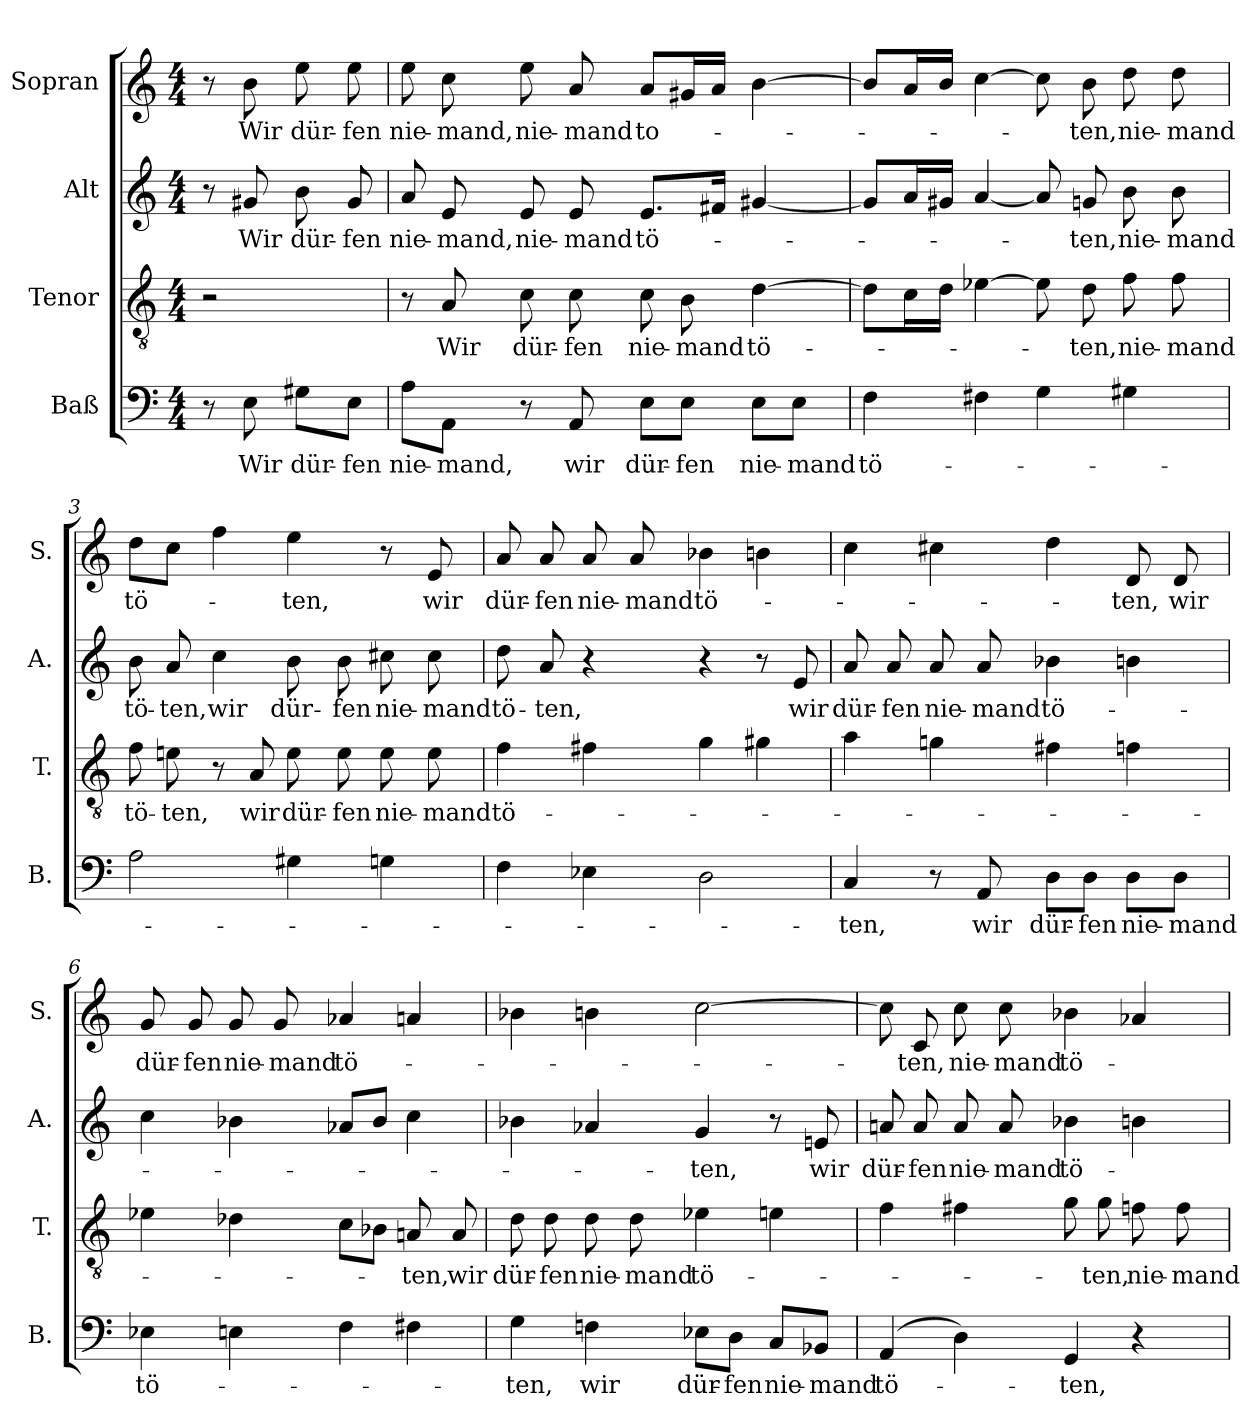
**kern	**text	**kern	**text	**kern	**text	**kern	**text
*part4	*part4	*part3	*part3	*part2	*part2	*part1	*part1
*staff4	*staff4	*staff3	*staff3	*staff2	*staff2	*staff1	*staff1
*I"Baß	*	*I"Tenor	*	*I"Alt	*	*I"Sopran	*
*I'B.	*	*I'T.	*	*I'A.	*	*I'S.	*
*clefF4	*	*clefGv2	*	*clefG2	*	*clefG2	*
*k[]	*	*k[]	*	*k[]	*	*k[]	*
*M4/4	*	*M4/4	*	*M4/4	*	*M4/4	*
=	=	=	=	=	=	=	=
8r	.	2r	.	8r	.	8r	.
!	!LO:LY:b	!	!	!	!LO:LY:b	!	!LO:LY:b
8E\	Wir	.	.	8g#X/	Wir	8b\	Wir
!	!LO:LY:b	!	!	!	!LO:LY:b	!	!LO:LY:b
8G#X\L	dür-	.	.	8b\	dür-	8ee\	dür-
!	!LO:LY:b	!	!	!	!LO:LY:b	!	!LO:LY:b
8E\J	-fen	.	.	8g#/	-fen	8ee\	-fen
=1	=1	=1	=1	=1	=1	=1	=1
!	!LO:LY:b	!	!	!	!LO:LY:b	!	!LO:LY:b
8A\L	nie-	8r	.	8a/	nie-	8ee\	nie-
!	!LO:LY:b	!	!LO:LY:b	!	!LO:LY:b	!	!LO:LY:b
8AA\J	-mand,	8A/	Wir	8e/	-mand,	8cc\	-mand,
!	!	!	!LO:LY:b	!	!LO:LY:b	!	!LO:LY:b
8r	.	8c\	dür-	8e/	nie-	8ee\	nie-
!	!LO:LY:b	!	!LO:LY:b	!	!LO:LY:b	!	!LO:LY:b
8AA/	wir	8c\	-fen	8e/	-mand	8a/	-mand
!	!LO:LY:b	!	!LO:LY:b	!	!LO:LY:b	!	!LO:LY:b
8E\L	dür-	8c\	nie-	8.e/L	tö-	8a/L	to-
!	!LO:LY:b	!	!LO:LY:b	!	!	!	!
8E\J	-fen	8B\	-mand	.	.	16g#X/L	.
.	.	.	.	16f#X/Jk	.	16a/JJ	.
!	!LO:LY:b	!	!LO:LY:b	!	!	!	!
8E\L	nie-	[4d\	tö-	[4g#X/	.	[4b\	.
!	!LO:LY:b	!	!	!	!	!	!
8E\J	-mand	.	.	.	.	.	.
=2	=2	=2	=2	=2	=2	=2	=2
!	!LO:LY:b	!	!	!	!	!	!
4F\	tö-	8d\L]	.	8g#/L]	.	8b/L]	.
.	.	16c\L	.	16a/L	.	16a/L	.
.	.	16d\JJ	.	16g#X/JJ	.	16b/JJ	.
4F#X\	.	[4e-X\	.	[4a/	.	[4cc\	.
4G\	.	8e-\]	.	8a/]	.	8cc\]	.
!	!	!	!LO:LY:b	!	!LO:LY:b	!	!LO:LY:b
.	.	8d\	-ten,	8gn/	-ten,	8b\	-ten,
!	!	!	!LO:LY:b	!	!LO:LY:b	!	!LO:LY:b
4G#X\	.	8f\	nie-	8b\	nie-	8dd\	nie-
!	!	!	!LO:LY:b	!	!LO:LY:b	!	!LO:LY:b
.	.	8f\	-mand	8b\	-mand	8dd\	-mand
!!LO:LB:g=z
=3	=3	=3	=3	=3	=3	=3	=3
!	!	!	!LO:LY:b	!	!LO:LY:b	!	!LO:LY:b
2A\	.	8f\	tö-	8b\	tö-	8dd\L	tö-
!	!	!	!LO:LY:b	!	!LO:LY:b	!	!
.	.	8eni\	-ten,	8a/	-ten,	8cc\J	.
!	!	!	!	!	!LO:LY:b	!	!
.	.	8r	.	4cc\	wir	4ff\	.
!	!	!	!LO:LY:b	!	!	!	!
.	.	8A/	wir	.	.	.	.
!	!	!	!LO:LY:b	!	!LO:LY:b	!	!LO:LY:b
4G#X\	.	8e\	dür-	8b\	dür-	4ee\	-ten,
!	!	!	!LO:LY:b	!	!LO:LY:b	!	!
.	.	8e\	-fen	8b\	-fen	.	.
!	!	!	!LO:LY:b	!	!LO:LY:b	!	!
4Gn\	.	8e\	nie-	8cc#X\	nie-	8r	.
!	!	!	!LO:LY:b	!	!LO:LY:b	!	!LO:LY:b
.	.	8e\	-mand	8cc#\	-mand	8e/	wir
=4	=4	=4	=4	=4	=4	=4	=4
!	!	!	!LO:LY:b	!	!LO:LY:b	!	!LO:LY:b
4F\	.	4f\	tö-	8dd\	tö-	8a/	dür-
!	!	!	!	!	!LO:LY:b	!	!LO:LY:b
.	.	.	.	8a/	-ten,	8a/	-fen
!	!	!	!	!	!	!	!LO:LY:b
4E-X\	.	4f#X\	.	4r	.	8a/	nie-
!	!	!	!	!	!	!	!LO:LY:b
.	.	.	.	.	.	8a/	-mand
!	!	!	!	!	!	!	!LO:LY:b
2D\	.	4g\	.	4r	.	4b-X\	tö-
.	.	4g#X\	.	8r	.	4bn\	.
!	!	!	!	!	!LO:LY:b	!	!
.	.	.	.	8e/	wir	.	.
=5	=5	=5	=5	=5	=5	=5	=5
!	!LO:LY:b	!	!	!	!LO:LY:b	!	!
4C/	-ten,	4a\	.	8a/	dür-	4cc\	.
!	!	!	!	!	!LO:LY:b	!	!
.	.	.	.	8a/	-fen	.	.
!	!	!	!	!	!LO:LY:b	!	!
8r	.	4gni\	.	8a/	nie-	4cc#X\	.
!	!LO:LY:b	!	!	!	!LO:LY:b	!	!
8AA/	wir	.	.	8a/	-mand	.	.
!	!LO:LY:b	!	!	!	!LO:LY:b	!	!
8D\L	dür-	4f#X\	.	4b-X\	tö-	4dd\	.
!	!LO:LY:b	!	!	!	!	!	!
8D\J	-fen	.	.	.	.	.	.
!	!LO:LY:b	!	!	!	!	!	!LO:LY:b
8D\L	nie-	4fn\	.	4bn\	.	8d/	-ten,
!	!LO:LY:b	!	!	!	!	!	!LO:LY:b
8D\J	-mand	.	.	.	.	8d/	wir
!!LO:LB:g=z
=6	=6	=6	=6	=6	=6	=6	=6
!	!LO:LY:b	!	!	!	!	!	!LO:LY:b
4E-X\	tö-	4e-X\	.	4cc\	.	8g/	dür-
!	!	!	!	!	!	!	!LO:LY:b
.	.	.	.	.	.	8g/	-fen
!	!	!	!	!	!	!	!LO:LY:b
4En\	.	4d-X\	.	4b-X\	.	8g/	nie-
!	!	!	!	!	!	!	!LO:LY:b
.	.	.	.	.	.	8g/	-mand
!	!	!	!	!	!	!	!LO:LY:b
4F\	.	8c\L	.	8a-X/L	.	4a-X/	tö-
.	.	8B-X\J	.	8b-/J	.	.	.
!	!	!	!LO:LY:b	!	!	!	!
4F#X\	.	8Ani/	-ten,	4cc\	.	4an/	.
!	!	!	!LO:LY:b	!	!	!	!
.	.	8A/	wir	.	.	.	.
=7	=7	=7	=7	=7	=7	=7	=7
!	!LO:LY:b	!	!LO:LY:b	!	!	!	!
4G\	-ten,	8d\	dür-	4b-X\	.	4b-X\	.
!	!	!	!LO:LY:b	!	!	!	!
.	.	8d\	-fen	.	.	.	.
!	!LO:LY:b	!	!LO:LY:b	!	!	!	!
4Fni\	wir	8d\	nie-	4a-X/	.	4bn\	.
!	!	!	!LO:LY:b	!	!	!	!
.	.	8d\	-mand	.	.	.	.
!	!LO:LY:b	!	!LO:LY:b	!	!LO:LY:b	!	!
8E-X\L	dür-	4e-X\	tö-	4g/	-ten,	[2cc\	.
!	!LO:LY:b	!	!	!	!	!	!
8D\J	-fen	.	.	.	.	.	.
!	!LO:LY:b	!	!	!	!	!	!
8C/L	nie-	4en\	.	8r	.	.	.
!	!LO:LY:b	!	!	!	!LO:LY:b	!	!
8BB-X/J	-mand	.	.	8eni/	wir	.	.
!!LO:PB:g=z
=8	=8	=8	=8	=8	=8	=8	=8
!	!LO:LY:b	!	!	!	!LO:LY:b	!	!
(>4AA/	tö-	4f\	.	8ani/	dür-	8cc\]	.
!	!	!	!	!	!LO:LY:b	!	!LO:LY:b
.	.	.	.	8a/	-fen	8c/	-ten,
!	!	!	!	!	!LO:LY:b	!	!LO:LY:b
4D\)	.	4f#X\	.	8a/	nie-	8cc\	nie-
!	!	!	!	!	!LO:LY:b	!	!LO:LY:b
.	.	.	.	8a/	-mand	8cc\	-mand
!	!LO:LY:b	!	!	!	!LO:LY:b	!	!LO:LY:b
4GG/	-ten,	8g\	.	4b-X\	tö-	4b-X\	tö-
!	!	!	!LO:LY:b	!	!	!	!
.	.	8g\	-ten,	.	.	.	.
!	!	!	!LO:LY:b	!	!	!	!
4r	.	8fn\	nie-	4bn\	.	4a-X/	.
!	!	!	!LO:LY:b	!	!	!	!
.	.	8f\	-mand	.	.	.	.
=	=	=	=	=	=	=	=
*-	*-	*-	*-	*-	*-	*-	*-
